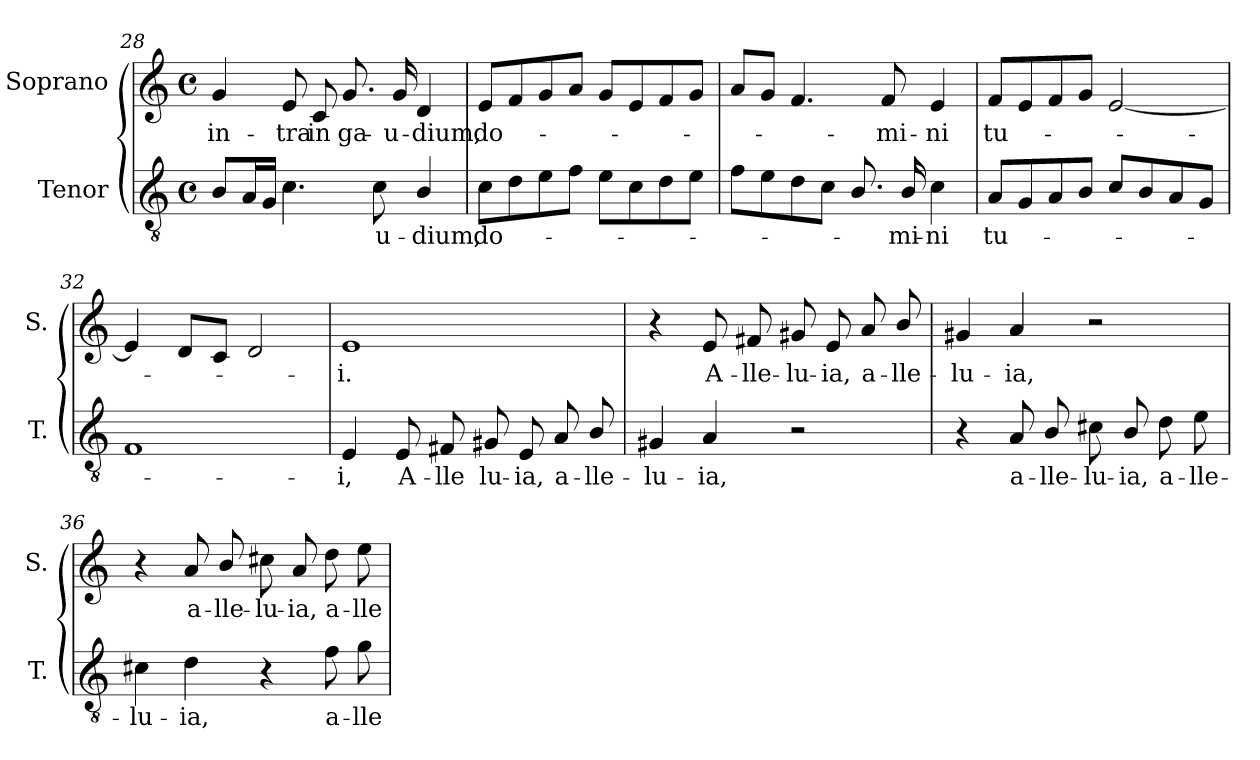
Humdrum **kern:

**kern	**text	**kern	**text
*part2	*part2	*part1	*part1
*staff2	*staff2	*staff1	*staff1
*I"Tenor	*	*I"Soprano	*
*I'T.	*	*I'S.	*
!!LO:LB:g=z
*clefGv2	*	*clefG2	*
*ITrd7c12	*	*	*
*k[]	*	*k[]	*
*C:	*	*C:	*
*M4/4	*	*M4/4	*
*met(c)	*	*met(c)	*
=28	=28	=28	=28
!	!	!	!LO:LY:b:color=#000000
8BBi/L	.	4gi/	in-
16AAi/L	.	.	.
16GGi/JJ	.	.	.
!	!	!	!LO:LY:b:color=#000000
4.Ci\	.	8ei/	-tra
!	!	!	!LO:LY:b:color=#000000
.	.	8ci/	in
!	!	!	!LO:LY:b:color=#000000
.	.	8.gi/	ga-
!	!LO:LY:b:color=#000000	!	!
8Ci\	-u-	.	.
!	!	!	!LO:LY:b:color=#000000
.	.	16gi/	-u-
!	!LO:LY:b:color=#000000	!	!
!	!	!	!LO:LY:b:color=#000000
4BBi/	-dium,	4di/	-dium,
=29	=29	=29	=29
!	!LO:LY:b:color=#000000	!	!
!	!	!	!LO:LY:b:color=#000000
8Ci\L	do-	8ei/L	do-
8Di\	.	8fi/	.
8Ei\	.	8gi/	.
8Fi\J	.	8ai/J	.
8Ei\L	.	8gi/L	.
8Ci\	.	8ei/	.
8Di\	.	8fi/	.
8Ei\J	.	8gi/J	.
=30	=30	=30	=30
8Fi\L	.	8ai/L	.
8Ei\	.	8gi/J	.
8Di\	.	4.fi/	.
8Ci\J	.	.	.
8.BBi/	.	.	.
!	!	!	!LO:LY:b:color=#000000
.	.	8fi/	-mi-
!	!LO:LY:b:color=#000000	!	!
16BBi/	-mi-	.	.
!	!LO:LY:b:color=#000000	!	!
!	!	!	!LO:LY:b:color=#000000
4Ci\	-ni	4ei/	-ni
=31	=31	=31	=31
!	!LO:LY:b:color=#000000	!	!
!	!	!	!LO:LY:b:color=#000000
8AAi/L	tu-	8fi/L	tu-
8GGi/	.	8ei/	.
8AAi/	.	8fi/	.
8BBi/J	.	8gi/J	.
8Ci/L	.	[2ei/	.
8BBi/	.	.	.
8AAi/	.	.	.
8GGi/J	.	.	.
=32	=32	=32	=32
1FFi	.	4ei/]	.
.	.	8di/L	.
.	.	8ci/J	.
.	.	2di/	.
!!LO:LB:g=z
=33	=33	=33	=33
!	!LO:LY:b:color=#000000	!	!
!	!	!	!LO:LY:b:color=#000000
4EEi/	-i,	1ei	-i.
!	!LO:LY:b:color=#000000	!	!
8EEi/	A-	.	.
!	!LO:LY:b:color=#000000	!	!
8FF#Xi/	-lle	.	.
!	!LO:LY:b:color=#000000	!	!
8GG#Xi/	lu-	.	.
!	!LO:LY:b:color=#000000	!	!
8EEi/	-ia,	.	.
!	!LO:LY:b:color=#000000	!	!
8AAi/	a-	.	.
!	!LO:LY:b:color=#000000	!	!
8BBi/	-lle-	.	.
=34	=34	=34	=34
!	!LO:LY:b:color=#000000	!	!
4GG#Xi/	-lu-	4r	.
!	!LO:LY:b:color=#000000	!	!
!	!	!	!LO:LY:b:color=#000000
4AAi/	-ia,	8ei/	A-
!	!	!	!LO:LY:b:color=#000000
.	.	8f#Xi/	-lle-
!	!	!	!LO:LY:b:color=#000000
2r	.	8g#Xi/	-lu-
!	!	!	!LO:LY:b:color=#000000
.	.	8ei/	-ia,
!	!	!	!LO:LY:b:color=#000000
.	.	8ai/	a-
!	!	!	!LO:LY:b:color=#000000
.	.	8bi/	-lle-
=35	=35	=35	=35
!	!	!	!LO:LY:b:color=#000000
4r	.	4g#Xi/	-lu-
!	!LO:LY:b:color=#000000	!	!
!	!	!	!LO:LY:b:color=#000000
8AAi/	a-	4ai/	-ia,
!	!LO:LY:b:color=#000000	!	!
8BBi/	-lle-	.	.
!	!LO:LY:b:color=#000000	!	!
8C#Xi\	-lu-	2r	.
!	!LO:LY:b:color=#000000	!	!
8BBi/	-ia,	.	.
!	!LO:LY:b:color=#000000	!	!
8Di\	a-	.	.
!	!LO:LY:b:color=#000000	!	!
8Ei\	-lle-	.	.
=36	=36	=36	=36
!	!LO:LY:b:color=#000000	!	!
4C#Xi\	-lu-	4r	.
!	!LO:LY:b:color=#000000	!	!
!	!	!	!LO:LY:b:color=#000000
4Di\	-ia,	8ai/	a-
!	!	!	!LO:LY:b:color=#000000
.	.	8bi/	-lle-
!	!	!	!LO:LY:b:color=#000000
4r	.	8cc#Xi\	-lu-
!	!	!	!LO:LY:b:color=#000000
.	.	8ai/	-ia,
!	!LO:LY:b:color=#000000	!	!
!	!	!	!LO:LY:b:color=#000000
8Fi\	a-	8ddi\	a-
!	!LO:LY:b:color=#000000	!	!
!	!	!	!LO:LY:b:color=#000000
8Gi\	-lle	8eei\	-lle
=	=	=	=
*-	*-	*-	*-
